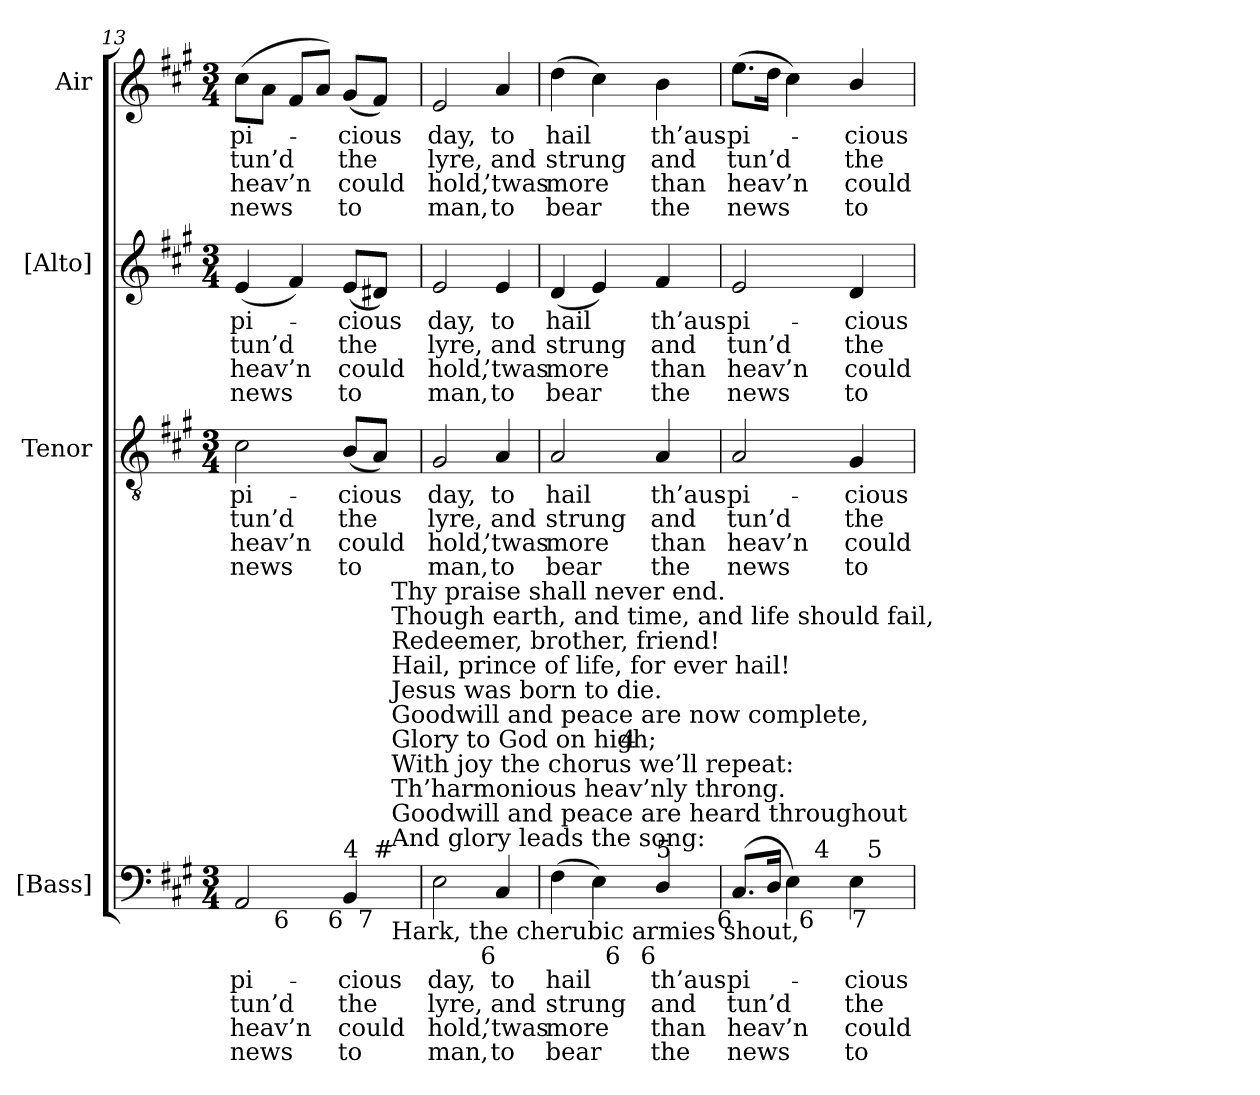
**kern	**text	**text	**text	**text	**kern	**text	**text	**text	**text	**kern	**text	**text	**text	**text	**kern	**text	**text	**text	**text
*part4	*part4	*part4	*part4	*part4	*part3	*part3	*part3	*part3	*part3	*part2	*part2	*part2	*part2	*part2	*part1	*part1	*part1	*part1	*part1
*staff4	*staff4	*staff4	*staff4	*staff4	*staff3	*staff3	*staff3	*staff3	*staff3	*staff2	*staff2	*staff2	*staff2	*staff2	*staff1	*staff1	*staff1	*staff1	*staff1
*I"[Bass]	*	*	*	*	*I"Tenor	*	*	*	*	*I"[Alto]	*	*	*	*	*I"Air	*	*	*	*
*I'B.	*	*	*	*	*I'T.	*	*	*	*	*I'A.	*	*	*	*	*	*	*	*	*
!!LO:PB:g=z
*clefF4	*	*	*	*	*clefGv2	*	*	*	*	*clefG2	*	*	*	*	*clefG2	*	*	*	*
*	*	*	*	*	*ITrd7c12	*	*	*	*	*	*	*	*	*	*	*	*	*	*
*k[f#c#g#]	*	*	*	*	*k[f#c#g#]	*	*	*	*	*k[f#c#g#]	*	*	*	*	*k[f#c#g#]	*	*	*	*
*A:	*	*	*	*	*A:	*	*	*	*	*A:	*	*	*	*	*A:	*	*	*	*
*M3/4	*	*	*	*	*M3/4	*	*	*	*	*M3/4	*	*	*	*	*M3/4	*	*	*	*
=13	=13	=13	=13	=13	=13	=13	=13	=13	=13	=13	=13	=13	=13	=13	=13	=13	=13	=13	=13
!	!LO:LY:b:color=#000000	!LO:LY:b:color=#000000	!LO:LY:b:color=#000000	!LO:LY:b:color=#000000	!	!	!	!	!	!	!	!	!	!	!	!	!	!	!
!	!	!	!	!	!	!LO:LY:b:color=#000000	!LO:LY:b:color=#000000	!LO:LY:b:color=#000000	!LO:LY:b:color=#000000	!	!	!	!	!	!	!	!	!	!
!	!	!	!	!	!	!	!	!	!	!	!LO:LY:b:color=#000000	!LO:LY:b:color=#000000	!LO:LY:b:color=#000000	!LO:LY:b:color=#000000	!	!	!	!	!
!LO:TX:b:t=Notes&colon;	!	!	!	!	!	!	!	!	!	!	!	!	!	!	!	!	!	!	!
!LO:TX:t=The order of parts in the source is Tenor - [Alto] - Air - [Bass], with the alto part printed in the treble clef an octave	!	!	!	!	!	!	!	!	!	!	!	!	!	!	!	!	!	!	!
!LO:TX:t=above sounding pitch.	!	!	!	!	!	!	!	!	!	!	!	!	!	!	!	!	!	!	!
!LO:TX:t=Small bass notes without lyrics are used in the source to indicate notes to be played by the instrumental bass	!	!	!	!	!	!	!	!	!	!	!	!	!	!	!	!	!	!	!
!LO:TX:t=part or keyboard accomapniment, without the bass voices, in bar 8.	!	!	!	!	!	!	!	!	!	!	!	!	!	!	!	!	!	!	!
!LO:TX:t=Only the first verse of text is given in the source&colon; selected further verses given here have been added editorially.	!	!	!	!	!	!	!	!	!	!	!	!	!	!	!	!	!	!	!
!LO:TX:b:rj:t=5	!	!	!	!	!	!	!	!	!	!	!	!	!	!	!	!	!	!	!
!	!	!	!	!	!	!	!	!	!	!	!	!	!	!	!	!LO:LY:b:color=#000000	!LO:LY:b:color=#000000	!LO:LY:b:color=#000000	!LO:LY:b:color=#000000
*^	*	*	*	*	*	*	*	*	*	*	*	*	*	*	*	*	*	*	*
*	*^	*	*	*	*	*	*	*	*	*	*	*	*	*	*	*	*	*	*	*
*	*	*^	*	*	*	*	*	*	*	*	*	*	*	*	*	*	*	*	*	*	*
2AAi/	4ryy	2ryy	2ryy	-pi-	tun’d	heav’n	news	2C#i\	-pi-	tun’d	heav’n	news	(4ei/	-pi-	tun’d	heav’n	news	(8cc#i\L	-pi-	tun’d	heav’n	news
.	.	.	.	.	.	.	.	.	.	.	.	.	.	.	.	.	.	8ai\J	.	.	.	.
!	!LO:TX:b:rj:t=6	!	!	!	!	!	!	!	!	!	!	!	!	!	!	!	!	!	!	!	!	!
.	2ryy	.	.	.	.	.	.	.	.	.	.	.	4f#i/)	.	.	.	.	8f#i/L	.	.	.	.
.	.	.	.	.	.	.	.	.	.	.	.	.	.	.	.	.	.	8ai/J)	.	.	.	.
!	!	!	!	!LO:LY:b:color=#000000	!LO:LY:b:color=#000000	!LO:LY:b:color=#000000	!LO:LY:b:color=#000000	!	!	!	!	!	!	!	!	!	!	!	!	!	!	!
!	!	!	!	!	!	!	!	!	!LO:LY:b:color=#000000	!LO:LY:b:color=#000000	!LO:LY:b:color=#000000	!LO:LY:b:color=#000000	!	!	!	!	!	!	!	!	!	!
!	!	!	!	!	!	!	!	!	!	!	!	!	!	!LO:LY:b:color=#000000	!LO:LY:b:color=#000000	!LO:LY:b:color=#000000	!LO:LY:b:color=#000000	!	!	!	!	!
!LO:TX:b:rj:t=6	!	!	!	!	!	!	!	!	!	!	!	!	!	!	!	!	!	!	!	!	!	!
!LO:TX:t=4	!	!	!	!	!	!	!	!	!	!	!	!	!	!	!	!	!	!	!	!	!	!
!	!	!	!	!	!	!	!	!	!	!	!	!	!	!	!	!	!	!	!LO:LY:b:color=#000000	!LO:LY:b:color=#000000	!LO:LY:b:color=#000000	!LO:LY:b:color=#000000
4BBi/	.	8ryy	8ryy	-cious	the	could	to	(8BBi/L	-cious	the	could	to	(8ei/L	-cious	the	could	to	(8g#i/L	-cious	the	could	to
!	!	!LO:TX:b:rj:t=7	!	!	!	!	!	!	!	!	!	!	!	!	!	!	!	!	!	!	!	!
!	!	!LO:TX:t=#	!	!	!	!	!	!	!	!	!	!	!	!	!	!	!	!	!	!	!	!
.	.	8ryy	32ryy	.	.	.	.	8AAi/J)	.	.	.	.	8d#Xi/J)	.	.	.	.	8f#i/J)	.	.	.	.
.	.	.	128ryy	.	.	.	.	.	.	.	.	.	.	.	.	.	.	.	.	.	.	.
.	.	.	512ryy	.	.	.	.	.	.	.	.	.	.	.	.	.	.	.	.	.	.	.
!	!	!	!LO:TX:b:t=Hark, the cherubic armies shout,	!	!	!	!	!	!	!	!	!	!	!	!	!	!	!	!	!	!	!
!	!	!	!LO:TX:t=And glory leads the song&colon;	!	!	!	!	!	!	!	!	!	!	!	!	!	!	!	!	!	!	!
!	!	!	!LO:TX:t=Goodwill and peace are heard throughout	!	!	!	!	!	!	!	!	!	!	!	!	!	!	!	!	!	!	!
!	!	!	!LO:TX:t=Th’harmonious heav’nly throng.	!	!	!	!	!	!	!	!	!	!	!	!	!	!	!	!	!	!	!
!	!	!	!LO:TX:t=With joy the chorus we’ll repeat&colon;	!	!	!	!	!	!	!	!	!	!	!	!	!	!	!	!	!	!	!
!	!	!	!LO:TX:t=Glory to God on high;	!	!	!	!	!	!	!	!	!	!	!	!	!	!	!	!	!	!	!
!	!	!	!LO:TX:t=Goodwill and peace are now complete,	!	!	!	!	!	!	!	!	!	!	!	!	!	!	!	!	!	!	!
!	!	!	!LO:TX:t=Jesus was born to die.	!	!	!	!	!	!	!	!	!	!	!	!	!	!	!	!	!	!	!
!	!	!	!LO:TX:t=Hail, prince of life, for ever hail!	!	!	!	!	!	!	!	!	!	!	!	!	!	!	!	!	!	!	!
!	!	!	!LO:TX:t=Redeemer, brother, friend!	!	!	!	!	!	!	!	!	!	!	!	!	!	!	!	!	!	!	!
!	!	!	!LO:TX:t=Though earth, and time, and life should fail,	!	!	!	!	!	!	!	!	!	!	!	!	!	!	!	!	!	!	!
!	!	!	!LO:TX:t=Thy praise shall never end.	!	!	!	!	!	!	!	!	!	!	!	!	!	!	!	!	!	!	!
.	.	.	16ryy	.	.	.	.	.	.	.	.	.	.	.	.	.	.	.	.	.	.	.
.	.	.	64ryy	.	.	.	.	.	.	.	.	.	.	.	.	.	.	.	.	.	.	.
.	.	.	256.ryy	.	.	.	.	.	.	.	.	.	.	.	.	.	.	.	.	.	.	.
*v	*v	*v	*v	*	*	*	*	*	*	*	*	*	*	*	*	*	*	*	*	*	*	*
=14	=14	=14	=14	=14	=14	=14	=14	=14	=14	=14	=14	=14	=14	=14	=14	=14	=14	=14	=14
*^	*	*	*	*	*	*	*	*	*	*	*	*	*	*	*	*	*	*	*
*	*^	*	*	*	*	*	*	*	*	*	*	*	*	*	*	*	*	*	*	*
*	*	*^	*	*	*	*	*	*	*	*	*	*	*	*	*	*	*	*	*	*	*
!	!	!	!	!LO:LY:b:color=#000000	!LO:LY:b:color=#000000	!LO:LY:b:color=#000000	!LO:LY:b:color=#000000	!	!	!	!	!	!	!	!	!	!	!	!	!	!	!
*v	*v	*v	*v	*	*	*	*	*	*	*	*	*	*	*	*	*	*	*	*	*	*	*
*^	*	*	*	*	*	*	*	*	*	*	*	*	*	*	*	*	*	*	*
*	*^	*	*	*	*	*	*	*	*	*	*	*	*	*	*	*	*	*	*	*
*	*	*^	*	*	*	*	*	*	*	*	*	*	*	*	*	*	*	*	*	*	*
!	!	!	!	!	!	!	!	!	!LO:LY:b:color=#000000	!LO:LY:b:color=#000000	!LO:LY:b:color=#000000	!LO:LY:b:color=#000000	!	!	!	!	!	!	!	!	!	!
*v	*v	*v	*v	*	*	*	*	*	*	*	*	*	*	*	*	*	*	*	*	*	*	*
*^	*	*	*	*	*	*	*	*	*	*	*	*	*	*	*	*	*	*	*
*	*^	*	*	*	*	*	*	*	*	*	*	*	*	*	*	*	*	*	*	*
*	*	*^	*	*	*	*	*	*	*	*	*	*	*	*	*	*	*	*	*	*	*
!	!	!	!	!	!	!	!	!	!	!	!	!	!	!LO:LY:b:color=#000000	!LO:LY:b:color=#000000	!LO:LY:b:color=#000000	!LO:LY:b:color=#000000	!	!	!	!	!
*v	*v	*v	*v	*	*	*	*	*	*	*	*	*	*	*	*	*	*	*	*	*	*	*
*^	*	*	*	*	*	*	*	*	*	*	*	*	*	*	*	*	*	*	*
*	*^	*	*	*	*	*	*	*	*	*	*	*	*	*	*	*	*	*	*	*
*	*	*^	*	*	*	*	*	*	*	*	*	*	*	*	*	*	*	*	*	*	*
!	!	!	!	!	!	!	!	!	!	!	!	!	!	!	!	!	!	!	!LO:LY:b:color=#000000	!LO:LY:b:color=#000000	!LO:LY:b:color=#000000	!LO:LY:b:color=#000000
*v	*v	*v	*v	*	*	*	*	*	*	*	*	*	*	*	*	*	*	*	*	*	*	*
2Ei\	day,	lyre,	hold,	man,	2GG#i/	day,	lyre,	hold,	man,	2ei/	day,	lyre,	hold,	man,	2ei/	day,	lyre,	hold,	man,
!	!LO:LY:b:color=#000000	!LO:LY:b:color=#000000	!LO:LY:b:color=#000000	!LO:LY:b:color=#000000	!	!	!	!	!	!	!	!	!	!	!	!	!	!	!
!	!	!	!	!	!	!LO:LY:b:color=#000000	!LO:LY:b:color=#000000	!LO:LY:b:color=#000000	!LO:LY:b:color=#000000	!	!	!	!	!	!	!	!	!	!
!	!	!	!	!	!	!	!	!	!	!	!LO:LY:b:color=#000000	!LO:LY:b:color=#000000	!LO:LY:b:color=#000000	!LO:LY:b:color=#000000	!	!	!	!	!
!LO:TX:b:rj:t=6	!	!	!	!	!	!	!	!	!	!	!	!	!	!	!	!	!	!	!
!	!	!	!	!	!	!	!	!	!	!	!	!	!	!	!	!LO:LY:b:color=#000000	!LO:LY:b:color=#000000	!LO:LY:b:color=#000000	!LO:LY:b:color=#000000
4C#i/	to	and	’twas	to	4AAi/	to	and	’twas	to	4ei/	to	and	’twas	to	4ai/	to	and	’twas	to
=15	=15	=15	=15	=15	=15	=15	=15	=15	=15	=15	=15	=15	=15	=15	=15	=15	=15	=15	=15
!	!LO:LY:b:color=#000000	!LO:LY:b:color=#000000	!LO:LY:b:color=#000000	!LO:LY:b:color=#000000	!	!	!	!	!	!	!	!	!	!	!	!	!	!	!
!	!	!	!	!	!	!LO:LY:b:color=#000000	!LO:LY:b:color=#000000	!LO:LY:b:color=#000000	!LO:LY:b:color=#000000	!	!	!	!	!	!	!	!	!	!
!	!	!	!	!	!	!	!	!	!	!	!LO:LY:b:color=#000000	!LO:LY:b:color=#000000	!LO:LY:b:color=#000000	!LO:LY:b:color=#000000	!	!	!	!	!
!LO:TX:b:rj:t=6	!	!	!	!	!	!	!	!	!	!	!	!	!	!	!	!	!	!	!
!	!	!	!	!	!	!	!	!	!	!	!	!	!	!	!	!LO:LY:b:color=#000000	!LO:LY:b:color=#000000	!LO:LY:b:color=#000000	!LO:LY:b:color=#000000
*^	*	*	*	*	*	*	*	*	*	*	*	*	*	*	*	*	*	*	*
(4F#i\	4ryy	hail	strung	more	bear	2AAi/	hail	strung	more	bear	(4di/	hail	strung	more	bear	(4ddi\	hail	strung	more	bear
4Ei\)	32ryy	.	.	.	.	.	.	.	.	.	4ei/)	.	.	.	.	4cc#i\)	.	.	.	.
.	64ryy	.	.	.	.	.	.	.	.	.	.	.	.	.	.	.	.	.	.	.
.	128ryy	.	.	.	.	.	.	.	.	.	.	.	.	.	.	.	.	.	.	.
.	256ryy	.	.	.	.	.	.	.	.	.	.	.	.	.	.	.	.	.	.	.
.	1024ryy	.	.	.	.	.	.	.	.	.	.	.	.	.	.	.	.	.	.	.
!	!LO:TX:b:rj:t=6	!	!	!	!	!	!	!	!	!	!	!	!	!	!	!	!	!	!	!
!	!LO:TX:t=4	!	!	!	!	!	!	!	!	!	!	!	!	!	!	!	!	!	!	!
.	4ryy	.	.	.	.	.	.	.	.	.	.	.	.	.	.	.	.	.	.	.
!	!	!LO:LY:b:color=#000000	!LO:LY:b:color=#000000	!LO:LY:b:color=#000000	!LO:LY:b:color=#000000	!	!	!	!	!	!	!	!	!	!	!	!	!	!	!
!	!	!	!	!	!	!	!LO:LY:b:color=#000000	!LO:LY:b:color=#000000	!LO:LY:b:color=#000000	!LO:LY:b:color=#000000	!	!	!	!	!	!	!	!	!	!
!	!	!	!	!	!	!	!	!	!	!	!	!LO:LY:b:color=#000000	!LO:LY:b:color=#000000	!LO:LY:b:color=#000000	!LO:LY:b:color=#000000	!	!	!	!	!
!LO:TX:b:rj:t=6	!	!	!	!	!	!	!	!	!	!	!	!	!	!	!	!	!	!	!	!
!LO:TX:t=5	!	!	!	!	!	!	!	!	!	!	!	!	!	!	!	!	!	!	!	!
!	!	!	!	!	!	!	!	!	!	!	!	!	!	!	!	!	!LO:LY:b:color=#000000	!LO:LY:b:color=#000000	!LO:LY:b:color=#000000	!LO:LY:b:color=#000000
4Di/	.	th’aus-	and	than	the	4AAi/	th’aus-	and	than	the	4f#i/	th’aus-	and	than	the	4bi\	th’aus-	and	than	the
.	8ryy	.	.	.	.	.	.	.	.	.	.	.	.	.	.	.	.	.	.	.
.	16ryy	.	.	.	.	.	.	.	.	.	.	.	.	.	.	.	.	.	.	.
.	512.ryy	.	.	.	.	.	.	.	.	.	.	.	.	.	.	.	.	.	.	.
=16	=16	=16	=16	=16	=16	=16	=16	=16	=16	=16	=16	=16	=16	=16	=16	=16	=16	=16	=16	=16
!	!	!LO:LY:b:color=#000000	!LO:LY:b:color=#000000	!LO:LY:b:color=#000000	!LO:LY:b:color=#000000	!	!	!	!	!	!	!	!	!	!	!	!	!	!	!
!	!	!	!	!	!	!	!LO:LY:b:color=#000000	!LO:LY:b:color=#000000	!LO:LY:b:color=#000000	!LO:LY:b:color=#000000	!	!	!	!	!	!	!	!	!	!
!	!	!	!	!	!	!	!	!	!	!	!	!LO:LY:b:color=#000000	!LO:LY:b:color=#000000	!LO:LY:b:color=#000000	!LO:LY:b:color=#000000	!	!	!	!	!
!LO:TX:b:rj:t=6	!	!	!	!	!	!	!	!	!	!	!	!	!	!	!	!	!	!	!	!
!	!	!	!	!	!	!	!	!	!	!	!	!	!	!	!	!	!LO:LY:b:color=#000000	!LO:LY:b:color=#000000	!LO:LY:b:color=#000000	!LO:LY:b:color=#000000
(8.C#i/L	4ryy	-pi-	tun’d	heav’n	news	2AAi/	-pi-	tun’d	heav’n	news	2ei/	-pi-	tun’d	heav’n	news	(8.eei\L	-pi-	tun’d	heav’n	news
16Di/Jk	.	.	.	.	.	.	.	.	.	.	.	.	.	.	.	16ddi\Jk	.	.	.	.
4Ei\)	32ryy	.	.	.	.	.	.	.	.	.	.	.	.	.	.	4cc#i\)	.	.	.	.
.	64ryy	.	.	.	.	.	.	.	.	.	.	.	.	.	.	.	.	.	.	.
.	128ryy	.	.	.	.	.	.	.	.	.	.	.	.	.	.	.	.	.	.	.
.	256ryy	.	.	.	.	.	.	.	.	.	.	.	.	.	.	.	.	.	.	.
.	1024ryy	.	.	.	.	.	.	.	.	.	.	.	.	.	.	.	.	.	.	.
!	!LO:TX:b:rj:t=6	!	!	!	!	!	!	!	!	!	!	!	!	!	!	!	!	!	!	!
!	!LO:TX:t=4	!	!	!	!	!	!	!	!	!	!	!	!	!	!	!	!	!	!	!
.	4ryy	.	.	.	.	.	.	.	.	.	.	.	.	.	.	.	.	.	.	.
!	!	!LO:LY:b:color=#000000	!LO:LY:b:color=#000000	!LO:LY:b:color=#000000	!LO:LY:b:color=#000000	!	!	!	!	!	!	!	!	!	!	!	!	!	!	!
!	!	!	!	!	!	!	!LO:LY:b:color=#000000	!LO:LY:b:color=#000000	!LO:LY:b:color=#000000	!LO:LY:b:color=#000000	!	!	!	!	!	!	!	!	!	!
!	!	!	!	!	!	!	!	!	!	!	!	!LO:LY:b:color=#000000	!LO:LY:b:color=#000000	!LO:LY:b:color=#000000	!LO:LY:b:color=#000000	!	!	!	!	!
!	!	!	!	!	!	!	!	!	!	!	!	!	!	!	!	!	!LO:LY:b:color=#000000	!LO:LY:b:color=#000000	!LO:LY:b:color=#000000	!LO:LY:b:color=#000000
4Ei\	.	-cious	the	could	to	4GG#i/	-cious	the	could	to	4di/	-cious	the	could	to	4bi/	-cious	the	could	to
!	!LO:TX:b:rj:t=7	!	!	!	!	!	!	!	!	!	!	!	!	!	!	!	!	!	!	!
!	!LO:TX:t=5	!	!	!	!	!	!	!	!	!	!	!	!	!	!	!	!	!	!	!
.	8ryy	.	.	.	.	.	.	.	.	.	.	.	.	.	.	.	.	.	.	.
.	16ryy	.	.	.	.	.	.	.	.	.	.	.	.	.	.	.	.	.	.	.
.	512.ryy	.	.	.	.	.	.	.	.	.	.	.	.	.	.	.	.	.	.	.
*v	*v	*	*	*	*	*	*	*	*	*	*	*	*	*	*	*	*	*	*	*
=	=	=	=	=	=	=	=	=	=	=	=	=	=	=	=	=	=	=	=
*-	*-	*-	*-	*-	*-	*-	*-	*-	*-	*-	*-	*-	*-	*-	*-	*-	*-	*-	*-
